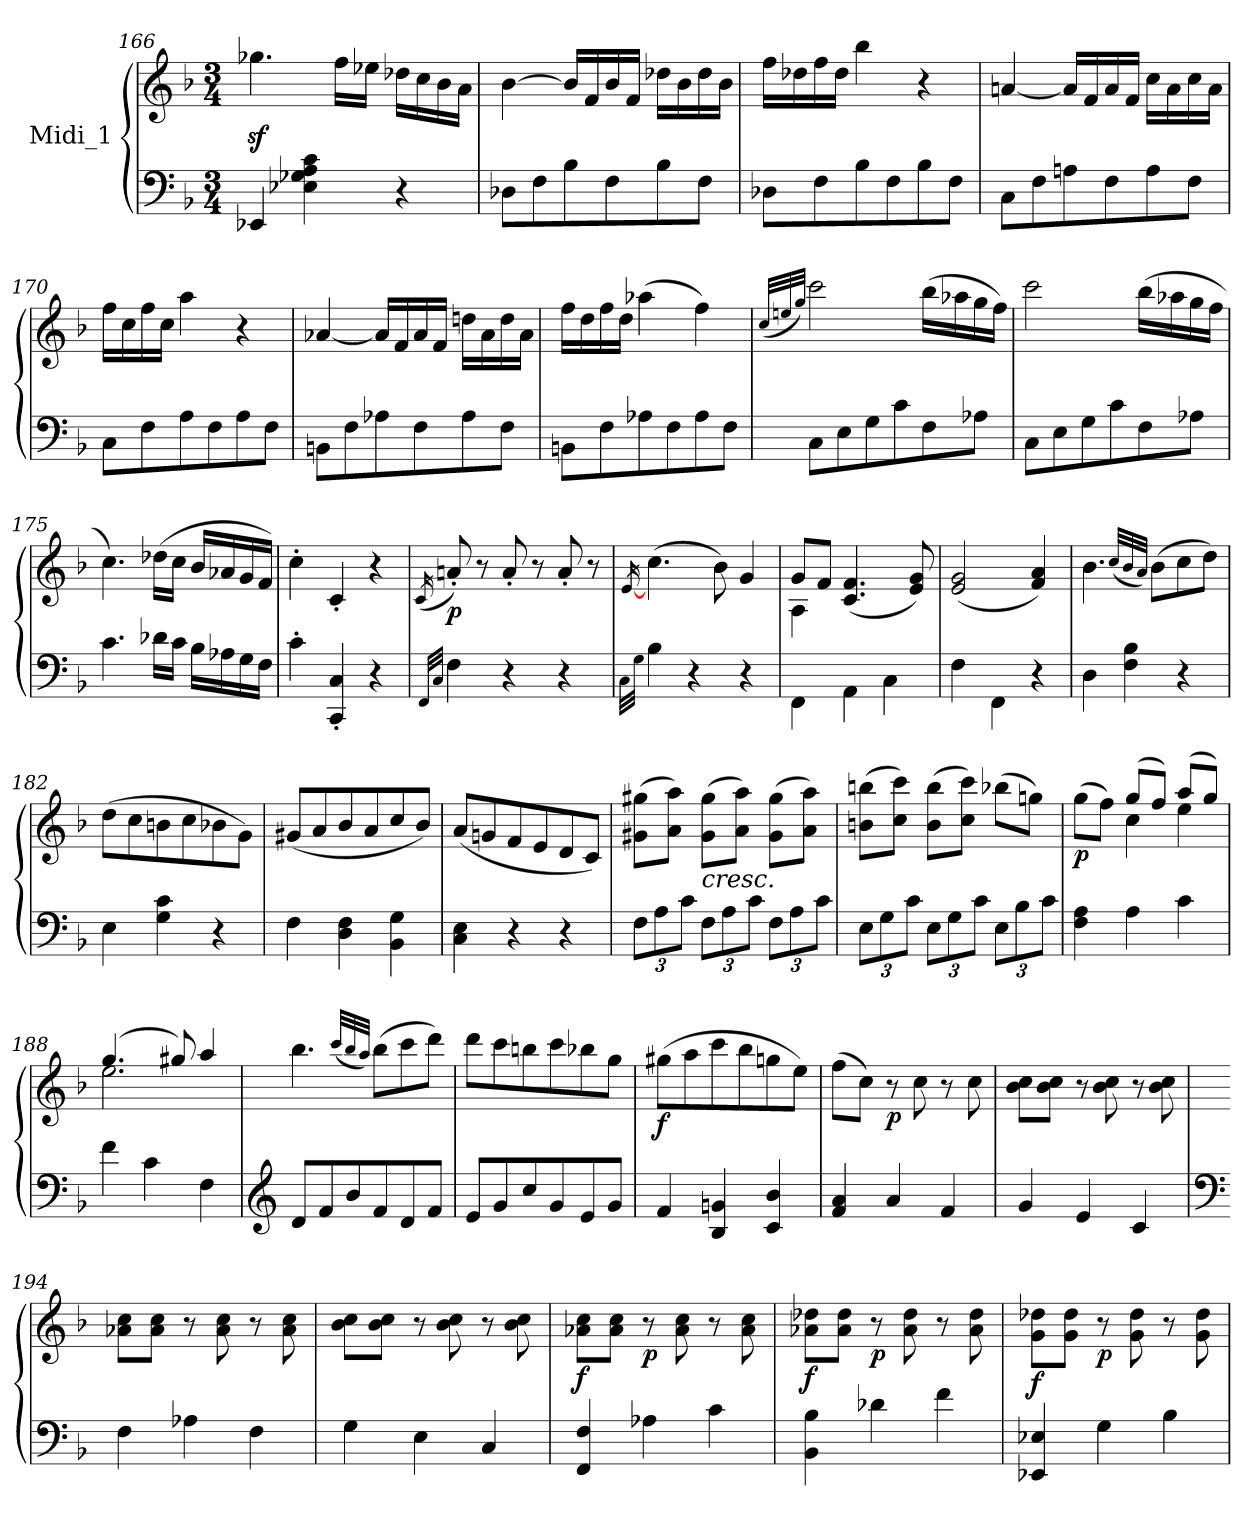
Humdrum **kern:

**kern	**kern	**dynam
*part1	*part1	*part1
*staff2	*staff1	*staff1/2
*I"Midi_1	*	*
*clefF4	*clefG2	*
*k[b-]	*k[b-]	*
*F:	*F:	*
*M3/4	*M3/4	*
=166	=166	=166
4EE-X/	4.gg-Xz<\	.
4E-X\ 4G-X\ 4A\ 4c\	.	.
.	16ff\LL	.
.	16ee-X\JJ	.
4r	16dd-X\LL	.
.	16cc\	.
.	16b-\	.
.	16a\JJ	.
=167	=167	=167
8D-X\L	[4b-\	.
8F\	.	.
8B-\	16b-/LL]	.
.	16f/	.
8F\	16b-/	.
.	16f/JJ	.
8B-\	16dd-X\LL	.
.	16b-\	.
8F\J	16dd-\	.
.	16b-\JJ	.
=168	=168	=168
8D-X\L	16ff\LL	.
.	16dd-X\	.
8F\	16ff\	.
.	16dd-\JJ	.
8B-\	4bb-\	.
8F\	.	.
8B-\	4r	.
8F\J	.	.
!!LO:LB:g=z
=169	=169	=169
8C\L	[4ani/	.
8F\	.	.
8Ani\	16a/LL]	.
.	16f/	.
8F\	16a/	.
.	16f/JJ	.
8A\	16cc\LL	.
.	16a\	.
8F\J	16cc\	.
.	16a\JJ	.
=170	=170	=170
8C\L	16ff\LL	.
.	16cc\	.
8F\	16ff\	.
.	16cc\JJ	.
8A\	4aa\	.
8F\	.	.
8A\	4r	.
8F\J	.	.
=171	=171	=171
8BBn\L	[4a-X/	.
8F\	.	.
8A-X\	16a-/LL]	.
.	16f/	.
8F\	16a-/	.
.	16f/JJ	.
8A-\	16ddni\LL	.
.	16a-\	.
8F\J	16dd\	.
.	16a-\JJ	.
=172	=172	=172
8BBn\L	16ff\LL	.
.	16dd\	.
8F\	16ff\	.
.	16dd\JJ	.
8A-X\	(>4aa-X\	.
8F\	.	.
8A-\	4ff\)	.
8F\J	.	.
!!LO:LB:g=z
=173	=173	=173
.	(32qcc/LLL	.
.	32qeeni/	.
.	32qgg/JJJ)	.
8C\L	2ccc\	.
8E\	.	.
8G\	.	.
8c\	.	.
8F\	(>16bb-i\LL	.
.	16aa-X\	.
8A-X\J	16gg\	.
.	16ff\JJ)	.
=174	=174	=174
8C\L	2ccc\	.
8E\	.	.
8G\	.	.
8c\	.	.
8F\	(>16bb-\LL	.
.	16aa-X\	.
8A-X\J	16gg\	.
.	16ff\JJ	.
=175	=175	=175
4.c\	4.cc\)	.
16d-X\LL	(>16dd-X\LL	.
16c\JJ	16cc\JJ	.
16B-\LL	16b-/LL	.
16A-X\	16a-X/	.
16G\	16g/	.
16F\JJ	16f/JJ)	.
=176	=176	=176
4c'\	4cc'\	.
4CC/' 4C/'	4c'/	.
4r	4r	.
=177	=177	=177
32qFF/LLL	.	.
32qC/JJJ	(16qc/	.
!	!	!LO:DY:b
4F\	8ani'/)	p
.	8r	.
4r	8a'/	.
.	8r	.
4r	8a'/	.
.	8r	.
!!LO:LB:g=z
=178	=178	=178
*^	*	*
.	32qC\LLL	.	.
.	32qG\JJJ	[16qe/	.
2ryy	4B-\	(>4.cc\	.
.	4r	.	.
.	.	8b-\)	.
4ryy	4r	4g/	.
=179	=179	=179	=179
*	*	*^	*
4ryy	4FF\	8g/L	4A\	.
.	.	8f/J	.	.
4ryy	4AA\	(>4.c/ 4.f/	2ryy	.
4ryy	4C\	.	.	.
.	.	8e/ 8g/)	.	.
*	*	*v	*v	*
=180	=180	=180	=180
2ryy	4F\	(>2e/ 2g/	.
.	4FF\	.	.
4ryy	4r	4f/ 4a/)	.
=181	=181	=181	=181
2ryy	4D\	4.b-\	.
.	4F\ 4B-\	.	.
.	.	(32qcc/LLL	.
.	.	32qb-/	.
.	.	32qa/JJJ)	.
.	.	(>8b-\L	.
4ryy	4r	8cc\	.
.	.	8dd\J)	.
=182	=182	=182	=182
2ryy	4E\	(>8dd\L	.
.	.	8cc\	.
.	4G\ 4c\	8bn\	.
.	.	8cc\	.
4ryy	4r	8b-X\	.
.	.	8g\J)	.
=183	=183	=183	=183
2ryy	4F\	(8g#X/L	.
.	.	8a/	.
.	4D\ 4F\	8b-/	.
.	.	8a/	.
4ryy	4BB-\ 4G\	8cc/	.
.	.	8b-/J)	.
!!LO:PB:g=z
=184	=184	=184	=184
2ryy	4C\ 4E\	(8a/L	.
.	.	8gni/	.
.	4r	8f/	.
.	.	8e/	.
4ryy	4r	8d/	.
.	.	8c/J)	.
=185	=185	=185	=185
*	*Xbrackettup	*	*
2ryy	12F\L	(>8g#X\ 8gg#X\L	.
.	12A\	.	.
.	.	8a\ 8aa\J)	.
.	12c\J	.	.
!	!	!LO:TX:b:i:t=cresc.	!
.	12F\L	(>8g#\ 8gg#\L	.
.	12A\	.	.
.	.	8a\ 8aa\J)	.
.	12c\J	.	.
4ryy	12F\L	(>8g#\ 8gg#\L	.
.	12A\	.	.
.	.	8a\ 8aa\J)	.
.	12c\J	.	.
=186	=186	=186	=186
2ryy	12E\L	(>8bn\ 8bbn\L	.
.	12G\	.	.
.	.	8cc\ 8ccc\J)	.
.	12c\J	.	.
.	12E\L	(>8b\ 8bb\L	.
.	12G\	.	.
.	.	8cc\ 8ccc\J)	.
.	12c\J	.	.
4ryy	12E\L	(>8bb-X\L	.
.	12B-\	.	.
.	.	8ggni\J)	.
.	12c\J	.	.
=187	=187	=187	=187
*	*	*^	*
!	!	!	!	!LO:DY:b
4ryy	4F\ 4A\	(>8gg\L	4ryy	p
.	.	8ff\J)	.	.
2ryy	4A\	(>8gg/L	4cc\	.
.	.	8ff/J)	.	.
.	4c\	(>8aa/L	4ee\	.
.	.	8gg/J)	.	.
*v	*v	*	*	*
=188	=188	=188	=188
4f\	(>4.gg/	2.ee\	.
4c\	.	.	.
.	8gg#X/)	.	.
4F\	4aa/	.	.
*	*v	*v	*
!!LO:LB:g=z
=189	=189	=189
*clefG2	*	*
8d/L	4.bb-\	.
8f/	.	.
8b-/	.	.
.	(32qccc/LLL	.
.	32qbb-/	.
.	32qaa/JJJ)	.
8f/	(>8bb-\L	.
8d/	8ccc\	.
8f/J	8ddd\J)	.
=190	=190	=190
8e/L	8ddd\L	.
8g/	8ccc\	.
8cc/	8bbn\	.
8g/	8ccc\	.
8e/	8bb-X\	.
8g/J	8gg\J	.
=191	=191	=191
!	!	!LO:DY:b
4f/	(>8gg#X\L	f
.	8aa\	.
4B-/ 4gni/	8ccc\	.
.	8bb-\	.
4c/ 4b-/	8ggn\	.
.	8ee\J)	.
=192	=192	=192
4f/ 4a/	(>8ff\L	.
.	8cc\J)	.
!	!	!LO:DY:b
4a/	8r	p
.	8cc\	.
4f/	8r	.
.	8cc\	.
!!LO:LB:g=z
=193	=193	=193
4g/	8b-\ 8cc\L	.
.	8b-\ 8cc\J	.
4e/	8r	.
.	8b-\ 8cc\	.
4c/	8r	.
.	8b-\ 8cc\	.
=194	=194	=194
*clefF4	*	*
4F\	8a-X\ 8cc\L	.
.	8a-\ 8cc\J	.
4A-X\	8r	.
.	8a-\ 8cc\	.
4F\	8r	.
.	8a-\ 8cc\	.
=195	=195	=195
4G\	8b-\ 8cc\L	.
.	8b-\ 8cc\J	.
4E\	8r	.
.	8b-\ 8cc\	.
4C/	8r	.
.	8b-\ 8cc\	.
=196	=196	=196
!	!	!LO:DY:b
4FF/ 4F/	8a-X\ 8cc\L	f
.	8a-\ 8cc\J	.
!	!	!LO:DY:b
4A-X\	8r	p
.	8a-\ 8cc\	.
4c\	8r	.
.	8a-\ 8cc\	.
!!LO:PB:g=z
=197	=197	=197
!	!	!LO:DY:b
4BB-\ 4B-\	8a-X\ 8dd-X\L	f
.	8a-\ 8dd-\J	.
!	!	!LO:DY:b
4d-X\	8r	p
.	8a-\ 8dd-\	.
4f\	8r	.
.	8a-\ 8dd-\	.
=198	=198	=198
!	!	!LO:DY:b
4EE-X/ 4E-X/	8g\ 8dd-X\L	f
.	8g\ 8dd-\J	.
!	!	!LO:DY:b
4G\	8r	p
.	8g\ 8dd-\	.
4B-\	8r	.
.	8g\ 8dd-\	.
=	=	=
*-	*-	*-
